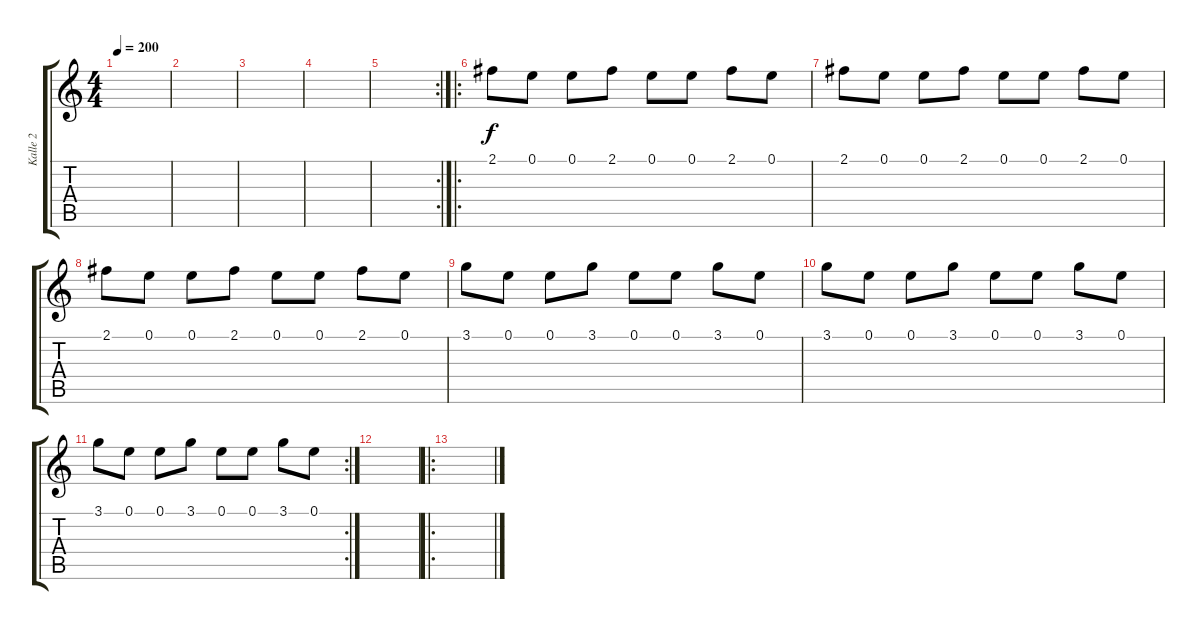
\track ("Kalle 2" "Kalle 2") {instrument distortionguitar}
\staff {score tabs}
\tuning (E4 B3 G3 D3 A2 E2) {hide}
\ts (4 4)
\tempo 200
\clef g2
\ks c
|
|
|
|
\rc 2
|
\ro
2.1.8{volume 10} 0.1.8 0.1.8 2.1.8 0.1.8 0.1.8 2.1.8 0.1.8 |
2.1.8 0.1.8 0.1.8 2.1.8 0.1.8 0.1.8 2.1.8 0.1.8 |
2.1.8 0.1.8 0.1.8 2.1.8 0.1.8 0.1.8 2.1.8 0.1.8 |
3.1.8 0.1.8 0.1.8 3.1.8 0.1.8 0.1.8 3.1.8 0.1.8 |
3.1.8 0.1.8 0.1.8 3.1.8 0.1.8 0.1.8 3.1.8 0.1.8 |
\rc 2
3.1.8 0.1.8 0.1.8 3.1.8 0.1.8 0.1.8 3.1.8 0.1.8 |
|
\ro
